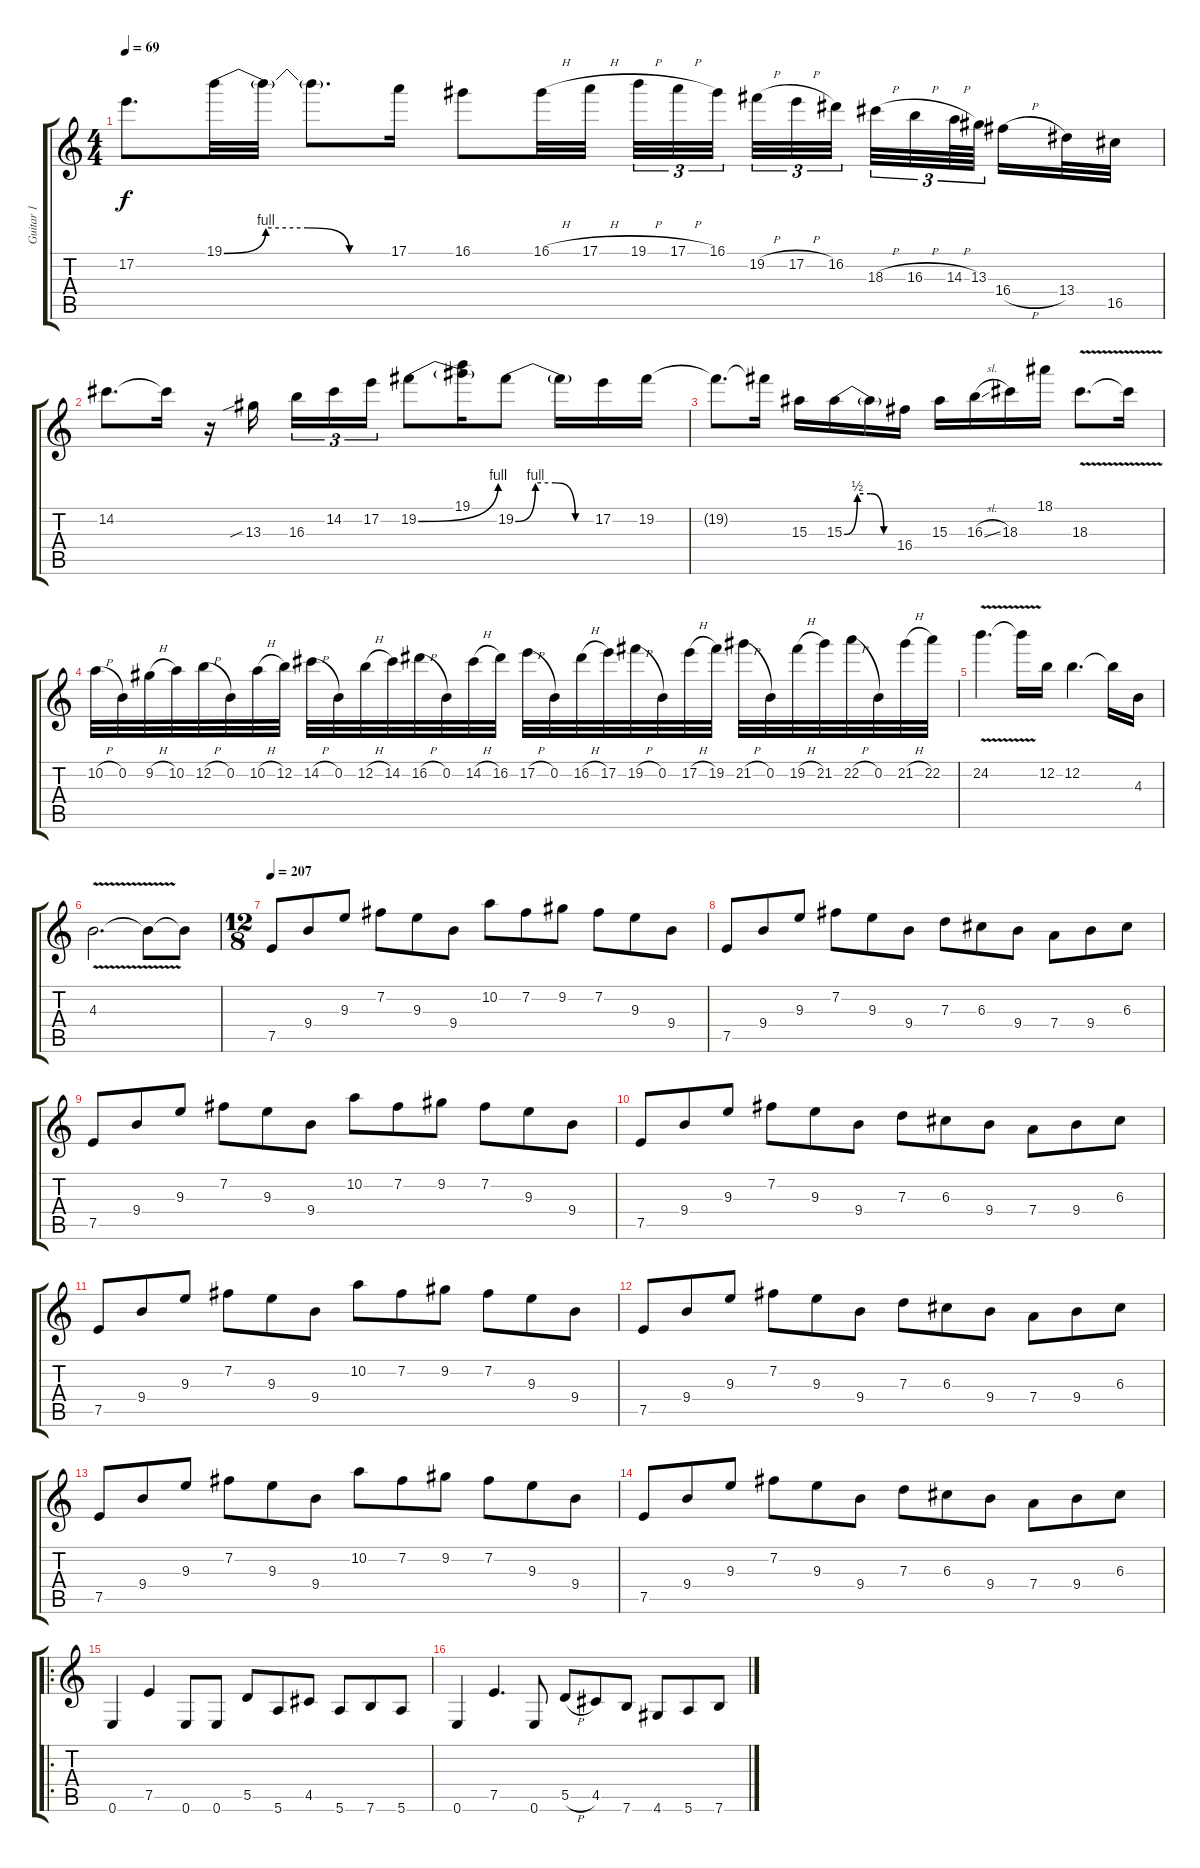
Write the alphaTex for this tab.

\track ("Guitar 1" "Guitar 1") {instrument distortionguitar}
\staff {score tabs}
\tuning (E4 B3 G3 D3 A2 E2) {hide}
\ts (4 4)
\tempo 69
\clef g2
\ks c
17.2.8{d dy f} 19.1{be (custom 0 0 15 4 30 4 45 0 60 0)}.32 19.1{t}.32 19.1{t}.8{d} 17.1.16 16.1.8 16.1{h}.32 17.1{h}.32{beam splitsecondary} 19.1{h}.32{tu (3 2)} 17.1{h}.32{tu (3 2)} 16.1.32{tu (3 2)} 19.2{h}.32{tu (3 2)} 17.2{h}.32{tu (3 2)} 16.2.32{tu (3 2) beam splitsecondary} 18.3{h}.32{tu (3 2)} 16.3{h}.32{tu (3 2)} 14.3{h}.64{tu (3 2)} 13.3.64{tu (3 2) beam splitsecondary} 16.4{h}.16 13.4.32 16.5.32 |
14.2.8{d} 14.2{t}.16 r.16 13.3{sib}.16{beam splitsecondary} 16.3.16{tu (3 2)} 14.2.16{tu (3 2)} 17.2.16{tu (3 2)} 19.2{be (bend 0 0 60 4)}.8 (19.1 19.2{t}).16 19.2{be (custom 0 0 15 4 30 4 45 0 60 0)}.8 19.2{t}.16 17.2.16 19.2.16 |
19.2{t}.8{d} 19.2{t}.16 15.3.16 15.3{be (custom 0 0 15 2 30 2 45 0 60 0)}.16 15.3{t}.16 16.4.16 15.3.16 16.3{sl}.16 18.3.16 18.1.16 18.3{v}.8{d} 18.3{t}.16 |
10.2{h}.32 0.2.32 9.2{h}.32 10.2.32 12.2{h}.32 0.2.32 10.2{h}.32 12.2.32 14.2{h}.32 0.2.32 12.2{h}.32 14.2.32 16.2{h}.32 0.2.32 14.2{h}.32 16.2.32 17.2{h}.32 0.2.32 16.2{h}.32 17.2.32 19.2{h}.32 0.2.32 17.2{h}.32 19.2.32 21.2{h}.32 0.2.32 19.2{h}.32 21.2.32 22.2{h}.32 0.2.32 21.2{h}.32 22.2.32 |
24.2{v}.4{d} 24.2{t}.16 12.2.16 12.2.4{d} 12.2{t}.16 4.3.16 |
4.3{v}.2{d} 4.3{t}.8 4.3{t}.8 |
\ts (12 8)
\tempo 207
7.5.8{volume 11} 9.4.8 9.3.8 7.2.8 9.3.8 9.4.8 10.2.8 7.2.8 9.2.8 7.2.8 9.3.8 9.4.8 |
7.5.8 9.4.8 9.3.8 7.2.8 9.3.8 9.4.8 7.3.8 6.3.8 9.4.8 7.4.8 9.4.8 6.3.8 |
7.5.8 9.4.8 9.3.8 7.2.8 9.3.8 9.4.8 10.2.8 7.2.8 9.2.8 7.2.8 9.3.8 9.4.8 |
7.5.8 9.4.8 9.3.8 7.2.8 9.3.8 9.4.8 7.3.8 6.3.8 9.4.8 7.4.8 9.4.8 6.3.8 |
7.5.8 9.4.8 9.3.8 7.2.8 9.3.8 9.4.8 10.2.8 7.2.8 9.2.8 7.2.8 9.3.8 9.4.8 |
7.5.8 9.4.8 9.3.8 7.2.8 9.3.8 9.4.8 7.3.8 6.3.8 9.4.8 7.4.8 9.4.8 6.3.8 |
7.5.8 9.4.8 9.3.8 7.2.8 9.3.8 9.4.8 10.2.8 7.2.8 9.2.8 7.2.8 9.3.8 9.4.8 |
7.5.8 9.4.8 9.3.8 7.2.8 9.3.8 9.4.8 7.3.8 6.3.8 9.4.8 7.4.8 9.4.8 6.3.8 |
\ro
0.6.4 7.5.4 0.6.8 0.6.8 5.5.8 5.6.8 4.5.8 5.6.8 7.6.8 5.6.8 |
0.6.4 7.5.4{d} 0.6.8 5.5{h}.8 4.5.8 7.6.8 4.6.8 5.6.8 7.6.8
